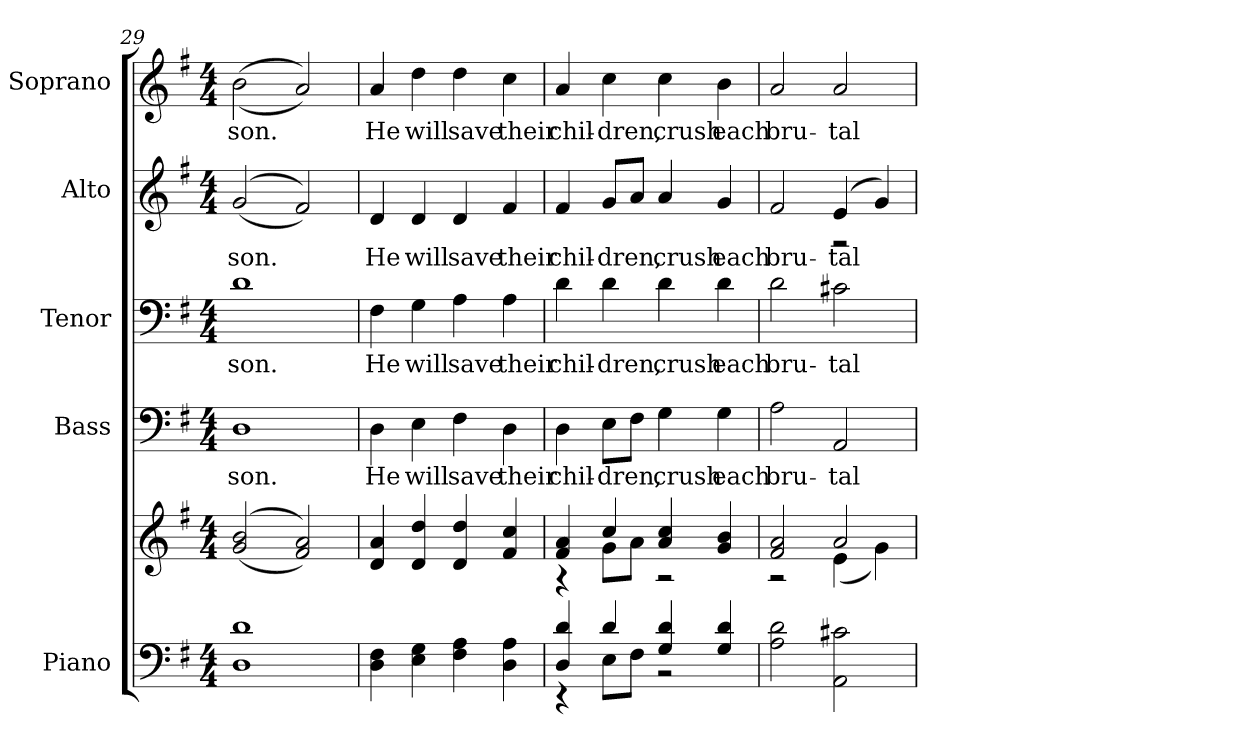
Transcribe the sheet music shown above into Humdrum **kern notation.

**kern	**kern	**kern	**text	**kern	**text	**kern	**text	**kern	**text
*part5	*part5	*part4	*part4	*part3	*part3	*part2	*part2	*part1	*part1
*staff6	*staff5	*staff4	*staff4	*staff3	*staff3	*staff2	*staff2	*staff1	*staff1
*I"Piano	*	*I"Bass	*	*I"Tenor	*	*I"Alto	*	*I"Soprano	*
*I'Pno.	*	*I'B.	*	*I'T.	*	*I'A.	*	*I'S.	*
!!LO:PB:g=z
*clefF4	*clefG2	*clefF4	*	*clefF4	*	*clefG2	*	*clefG2	*
*k[f#]	*k[f#]	*k[f#]	*	*k[f#]	*	*k[f#]	*	*k[f#]	*
*G:	*G:	*G:	*	*G:	*	*G:	*	*G:	*
*M4/4	*M4/4	*M4/4	*	*M4/4	*	*M4/4	*	*M4/4	*
=29	=29	=29	=29	=29	=29	=29	=29	=29	=29
!	!	!	!LO:LY:b:color=#000000	!	!	!	!	!	!
!	!	!	!	!	!LO:LY:b:color=#000000	!	!	!	!
!	!	!	!	!	!	!	!LO:LY:b:color=#000000	!	!
!	!	!	!	!	!	!	!	!	!LO:LY:b:color=#000000
1Di 1di	((2gi/ 2bi	1Di	son.	1di	son.	((2gi/	son.	((2bi\	son.
.	2f#i/ 2ai))	.	.	.	.	2f#i/))	.	2ai/))	.
=30	=30	=30	=30	=30	=30	=30	=30	=30	=30
!	!	!	!LO:LY:b:color=#000000	!	!	!	!	!	!
!	!	!	!	!	!LO:LY:b:color=#000000	!	!	!	!
!	!	!	!	!	!	!	!LO:LY:b:color=#000000	!	!
!	!	!	!	!	!	!	!	!	!LO:LY:b:color=#000000
4Di\ 4F#i	4di/ 4ai	4Di\	He	4F#i\	He	4di/	He	4ai/	He
!	!	!	!LO:LY:b:color=#000000	!	!	!	!	!	!
!	!	!	!	!	!LO:LY:b:color=#000000	!	!	!	!
!	!	!	!	!	!	!	!LO:LY:b:color=#000000	!	!
!	!	!	!	!	!	!	!	!	!LO:LY:b:color=#000000
4Ei\ 4Gi	4di/ 4ddi	4Ei\	will	4Gi\	will	4di/	will	4ddi\	will
!	!	!	!LO:LY:b:color=#000000	!	!	!	!	!	!
!	!	!	!	!	!LO:LY:b:color=#000000	!	!	!	!
!	!	!	!	!	!	!	!LO:LY:b:color=#000000	!	!
!	!	!	!	!	!	!	!	!	!LO:LY:b:color=#000000
4F#i\ 4Ai	4di/ 4ddi	4F#i\	save	4Ai\	save	4di/	save	4ddi\	save
!	!	!	!LO:LY:b:color=#000000	!	!	!	!	!	!
!	!	!	!	!	!LO:LY:b:color=#000000	!	!	!	!
!	!	!	!	!	!	!	!LO:LY:b:color=#000000	!	!
!	!	!	!	!	!	!	!	!	!LO:LY:b:color=#000000
4Di\ 4Ai	4f#i/ 4cci	4Di\	their	4Ai\	their	4f#i/	their	4cci\	their
=31	=31	=31	=31	=31	=31	=31	=31	=31	=31
*^	*^	*	*	*	*	*	*	*	*
!	!	!	!	!	!LO:LY:b:color=#000000	!	!	!	!	!	!
!	!	!	!	!	!	!	!LO:LY:b:color=#000000	!	!	!	!
!	!	!	!	!	!	!	!	!	!LO:LY:b:color=#000000	!	!
!	!	!	!	!	!	!	!	!	!	!	!LO:LY:b:color=#000000
4Di/ 4di	4r	4f#i/ 4ai	4r	4Di\	chil-	4di\	chil-	4f#i/	chil-	4ai/	chil-
!	!	!	!	!	!LO:LY:b:color=#000000	!	!	!	!	!	!
!	!	!	!	!	!	!	!LO:LY:b:color=#000000	!	!	!	!
!	!	!	!	!	!	!	!	!	!LO:LY:b:color=#000000	!	!
!	!	!	!	!	!	!	!	!	!	!	!LO:LY:b:color=#000000
4di/	8Ei\L	4cci/	8gi\L	8Ei\L	-dren,	4di\	-dren,	8gi/L	-dren,	4cci\	-dren,
.	8F#i\J	.	8ai\J	8F#i\J	.	.	.	8ai/J	.	.	.
!	!	!	!	!	!LO:LY:b:color=#000000	!	!	!	!	!	!
!	!	!	!	!	!	!	!LO:LY:b:color=#000000	!	!	!	!
!	!	!	!	!	!	!	!	!	!LO:LY:b:color=#000000	!	!
!	!	!	!	!	!	!	!	!	!	!	!LO:LY:b:color=#000000
4Gi/ 4di	2r	4ai/ 4cci	2r	4Gi\	crush	4di\	crush	4ai/	crush	4cci\	crush
!	!	!	!	!	!LO:LY:b:color=#000000	!	!	!	!	!	!
!	!	!	!	!	!	!	!LO:LY:b:color=#000000	!	!	!	!
!	!	!	!	!	!	!	!	!	!LO:LY:b:color=#000000	!	!
!	!	!	!	!	!	!	!	!	!	!	!LO:LY:b:color=#000000
4Gi/ 4di	.	4gi/ 4bi	.	4Gi\	each	4di\	each	4gi/	each	4bi\	each
*v	*v	*	*	*	*	*	*	*	*	*	*
=32	=32	=32	=32	=32	=32	=32	=32	=32	=32	=32
!	!	!	!	!LO:LY:b:color=#000000	!	!	!	!	!	!
!	!	!	!	!	!	!LO:LY:b:color=#000000	!	!	!	!
!	!	!	!	!	!	!	!	!LO:LY:b:color=#000000	!	!
*	*	*	*	*	*	*	*^	*	*	*
!	!	!	!	!	!	!	!	!	!	!	!LO:LY:b:color=#000000
2Ai\ 2di	2f#i/ 2ai	2r	2Ai\	bru-	2di\	bru-	2f#i/	2ryy	bru-	2ai/	bru-
!	!	!	!	!LO:LY:b:color=#000000	!	!	!	!	!	!	!
!	!	!	!	!	!	!LO:LY:b:color=#000000	!	!	!	!	!
!	!	!	!	!	!	!	!	!	!LO:LY:b:color=#000000	!	!
!	!	!	!	!	!	!	!	!	!	!	!LO:LY:b:color=#000000
2AAi\ 2c#Xi	2ai/	(4ei\	2AAi/	-tal	2c#Xi\	-tal	(4ei/	2r	-tal	2ai/	-tal
.	.	4gi\)	.	.	.	.	4gi/)	.	.	.	.
*	*v	*v	*	*	*	*	*v	*v	*	*	*
=	=	=	=	=	=	=	=	=	=
*-	*-	*-	*-	*-	*-	*-	*-	*-	*-
